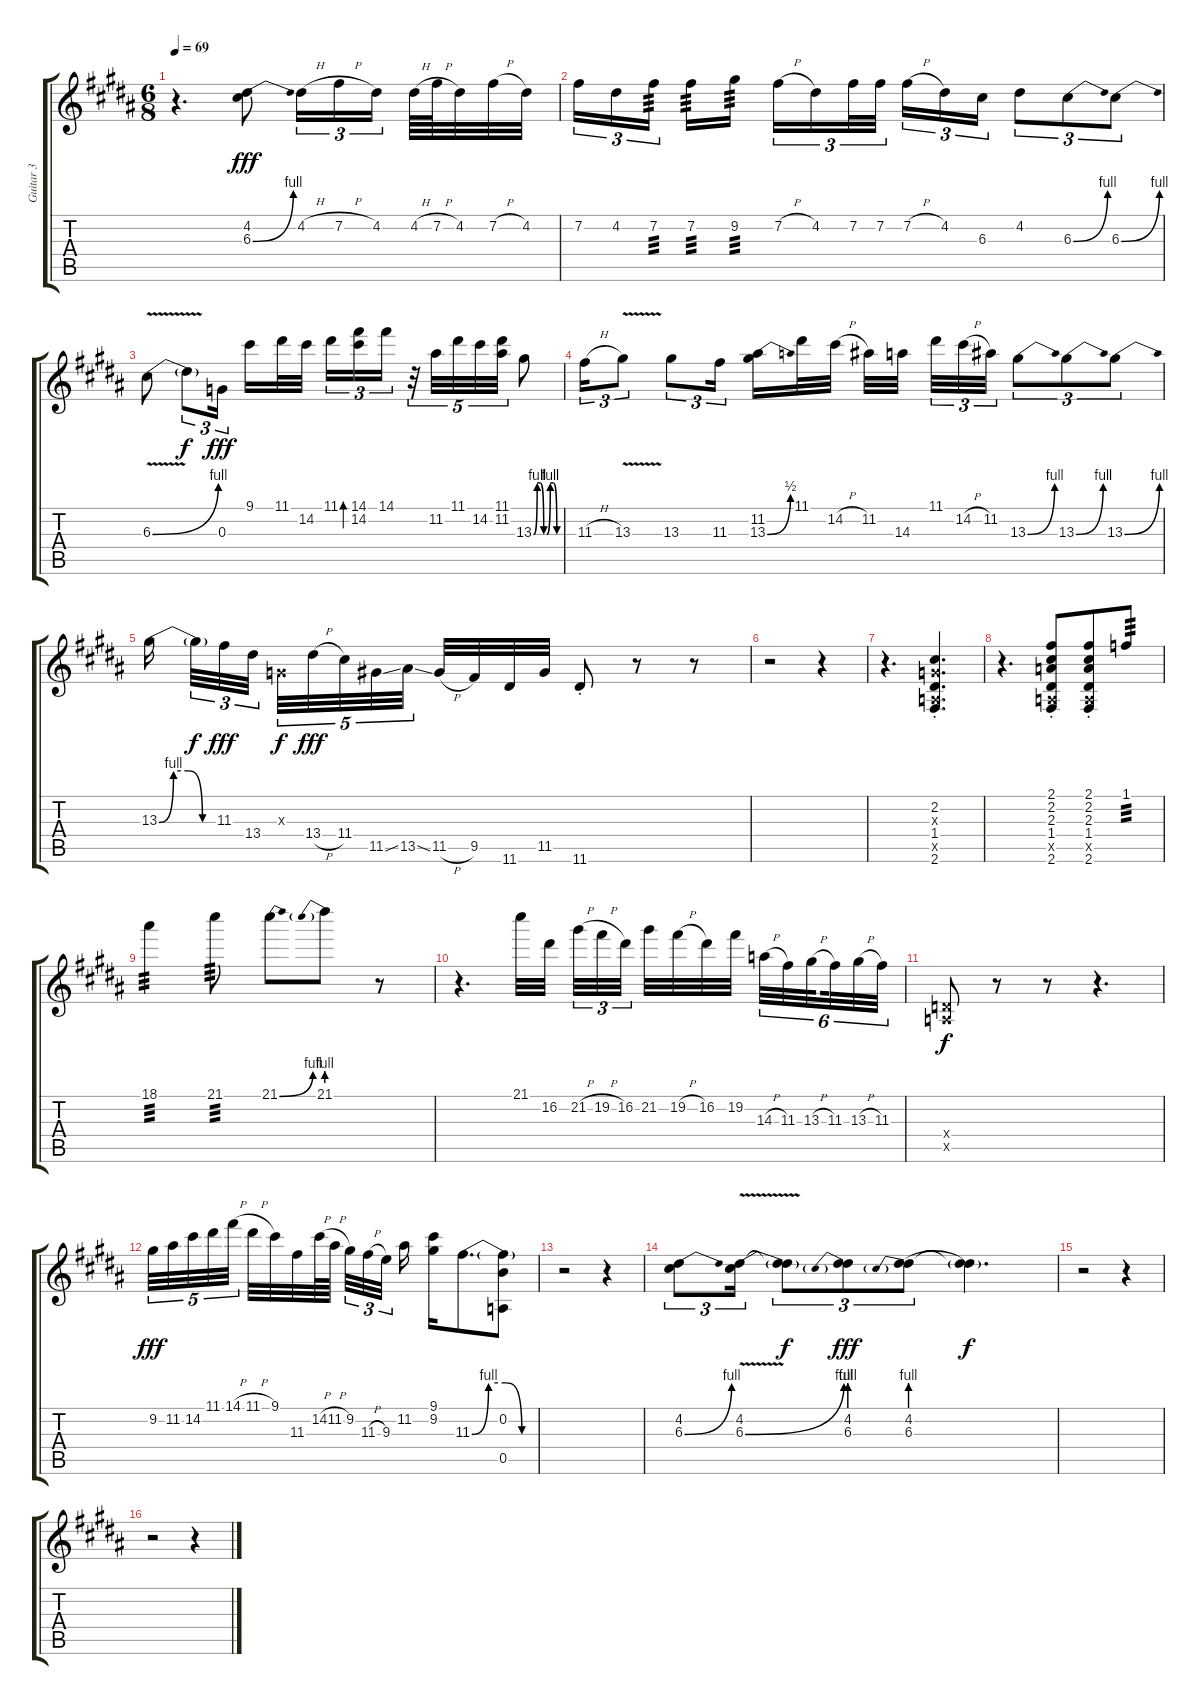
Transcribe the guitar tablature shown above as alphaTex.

\track ("Guitar 3" "Guitar 3") {instrument electricguitarclean}
\staff {score tabs}
\tuning (E4 B3 G3 D3 A2 E2) {hide}
\ts (6 8)
\tempo 69
\clef g2
\ks b
r.4{d dy fff} (4.2 6.3{be (bend 0 0 60 4)}).8 4.2{h}.16{tu (3 2)} 7.2{h}.16{tu (3 2)} 4.2.16{tu (3 2) beam splitsecondary} 4.2{h}.64 7.2{h}.64 4.2.32 7.2{h}.32 4.2.32 |
7.2.16{tu (3 2)} 4.2.16{tu (3 2)} 7.2.16{tu (3 2) tp 3 beam splitsecondary} 7.2.16{tp 3} 9.2.16{tp 3 beam splitsecondary} 7.2{h}.16{tu (3 2)} 4.2.16{tu (3 2)} 7.2.32{tu (3 2)} 7.2.32{tu (3 2)} 7.2{h}.16{tu (3 2)} 4.2.16{tu (3 2)} 6.3.16{tu (3 2)} 4.2.8{tu (3 2)} 6.3{be (bend 0 0 60 4)}.8{tu (3 2)} 6.3{be (bend 0 0 60 4)}.8{tu (3 2)} |
6.3{be (bend 0 0 60 4) v}.8 6.3{t}.8{tu (3 2) dy f} 0.3.16{tu (3 2) dy fff beam splitsecondary} 9.1.16 11.1.32 14.2.32 11.1.16{tu (3 2)} (14.1 14.2).16{tu (3 2) bd 30} 14.1.16{tu (3 2)} r.32{tu (5 4)} 11.2.32{tu (5 4)} 11.1.32{tu (5 4)} 14.2.32{tu (5 4)} (11.1 11.2).32{tu (5 4)} 13.3{be (custom 0 0 8 4 15 4 23 0 30 0 38 4 45 4 53 0 60 0)}.8 |
11.3{h}.16{tu (3 2)} 13.3{v}.8{tu (3 2)} 13.3.8{tu (3 2)} 11.3.16{tu (3 2) beam splitsecondary} (11.2 13.3{be (bend 0 0 60 2)}).16 11.1.32 14.2{h}.32 11.2.32 14.3.32{beam splitsecondary} 11.1.32{tu (3 2)} 14.2{h}.32{tu (3 2)} 11.2.32{tu (3 2)} 13.3{be (bend 0 0 60 4)}.8{tu (3 2)} 13.3{be (bend 0 0 60 4)}.8{tu (3 2)} 13.3{be (bend 0 0 60 4)}.8{tu (3 2)} |
13.3{be (custom 0 0 15 4 30 4 45 0 60 0)}.16{beam splitsecondary} 13.3{t}.32{tu (3 2) dy f} 11.3.32{tu (3 2) dy fff} 13.4.32{tu (3 2) beam splitsecondary} 0.3{x}.32{tu (5 4) dy f} 13.4{h}.32{tu (5 4) dy fff} 11.4.32{tu (5 4)} 11.5{ss}.32{tu (5 4)} 13.5{ss}.32{tu (5 4) beam splitsecondary} 11.5{h}.32 9.5.32 11.6.32 11.5.32 11.6{st}.8 r.8 r.8 |
r.2 r.4 |
r.4{d} (2.2{st} 0.3{x} 1.4{st} 0.5{x} 2.6{st}).4{d} |
r.4{d} (2.1{st} 2.2{st} 2.3{st} 1.4{st} 0.5{x} 2.6{st}).8 (2.1{st} 2.2{st} 2.3{st} 1.4{st} 0.5{x} 2.6{st}).8 1.1.8{tp 3} |
18.1.4{tp 3} 21.1.8{tp 3} 21.1{be (bend 0 0 60 4)}.8 21.1{be (prebend 0 4 60 4)}.8 r.8 |
r.4{d} 21.1.32 16.2.32{beam splitsecondary} 21.2{h}.32{tu (3 2)} 19.2{h}.32{tu (3 2)} 16.2.32{tu (3 2) beam splitsecondary} 21.2.32 19.2{h}.32 16.2.32 19.2.32{beam splitsecondary} 14.3{h}.32{tu (6 4)} 11.3.32{tu (6 4)} 13.3{h}.32{tu (6 4) beam splitsecondary} 11.3.32{tu (6 4)} 13.3{h}.32{tu (6 4)} 11.3.32{tu (6 4)} |
(0.4{x} 0.5{x}).8{dy f} r.8 r.8 r.4{d} |
9.2.32{tu (5 4) dy fff} 11.2.32{tu (5 4)} 14.2.32{tu (5 4)} 11.1.32{tu (5 4)} 14.1{h}.32{tu (5 4) beam splitsecondary} 11.1{h}.32 9.1.32 11.3.32 14.2{h}.64 11.2{h}.64{beam splitsecondary} 9.2.32{tu (3 2)} 11.3{h}.32{tu (3 2)} 9.3.32{tu (3 2) beam splitsecondary} 11.2.16 (9.1 9.2).16 11.3{be (custom 0 0 15 4 30 4 45 0 60 0)}.8{d} (0.2 11.3{t} 0.5).8 |
r.2 r.4 |
(4.2 6.3{be (bend 0 0 60 4)}).8{tu (3 2)} (4.2 6.3{be (bend 0 0 60 4) v}).16{tu (3 2)} (4.2{t} 6.3{t}).8{tu (3 2) dy f} (4.2 6.3{be (prebend 0 4 60 4)}).8{tu (3 2) dy fff} (4.2 6.3{be (prebend 0 4 60 4)}).8{tu (3 2)} (4.2{t} 6.3{t}).4{d dy f} |
r.2 r.4 |
r.2 r.4
